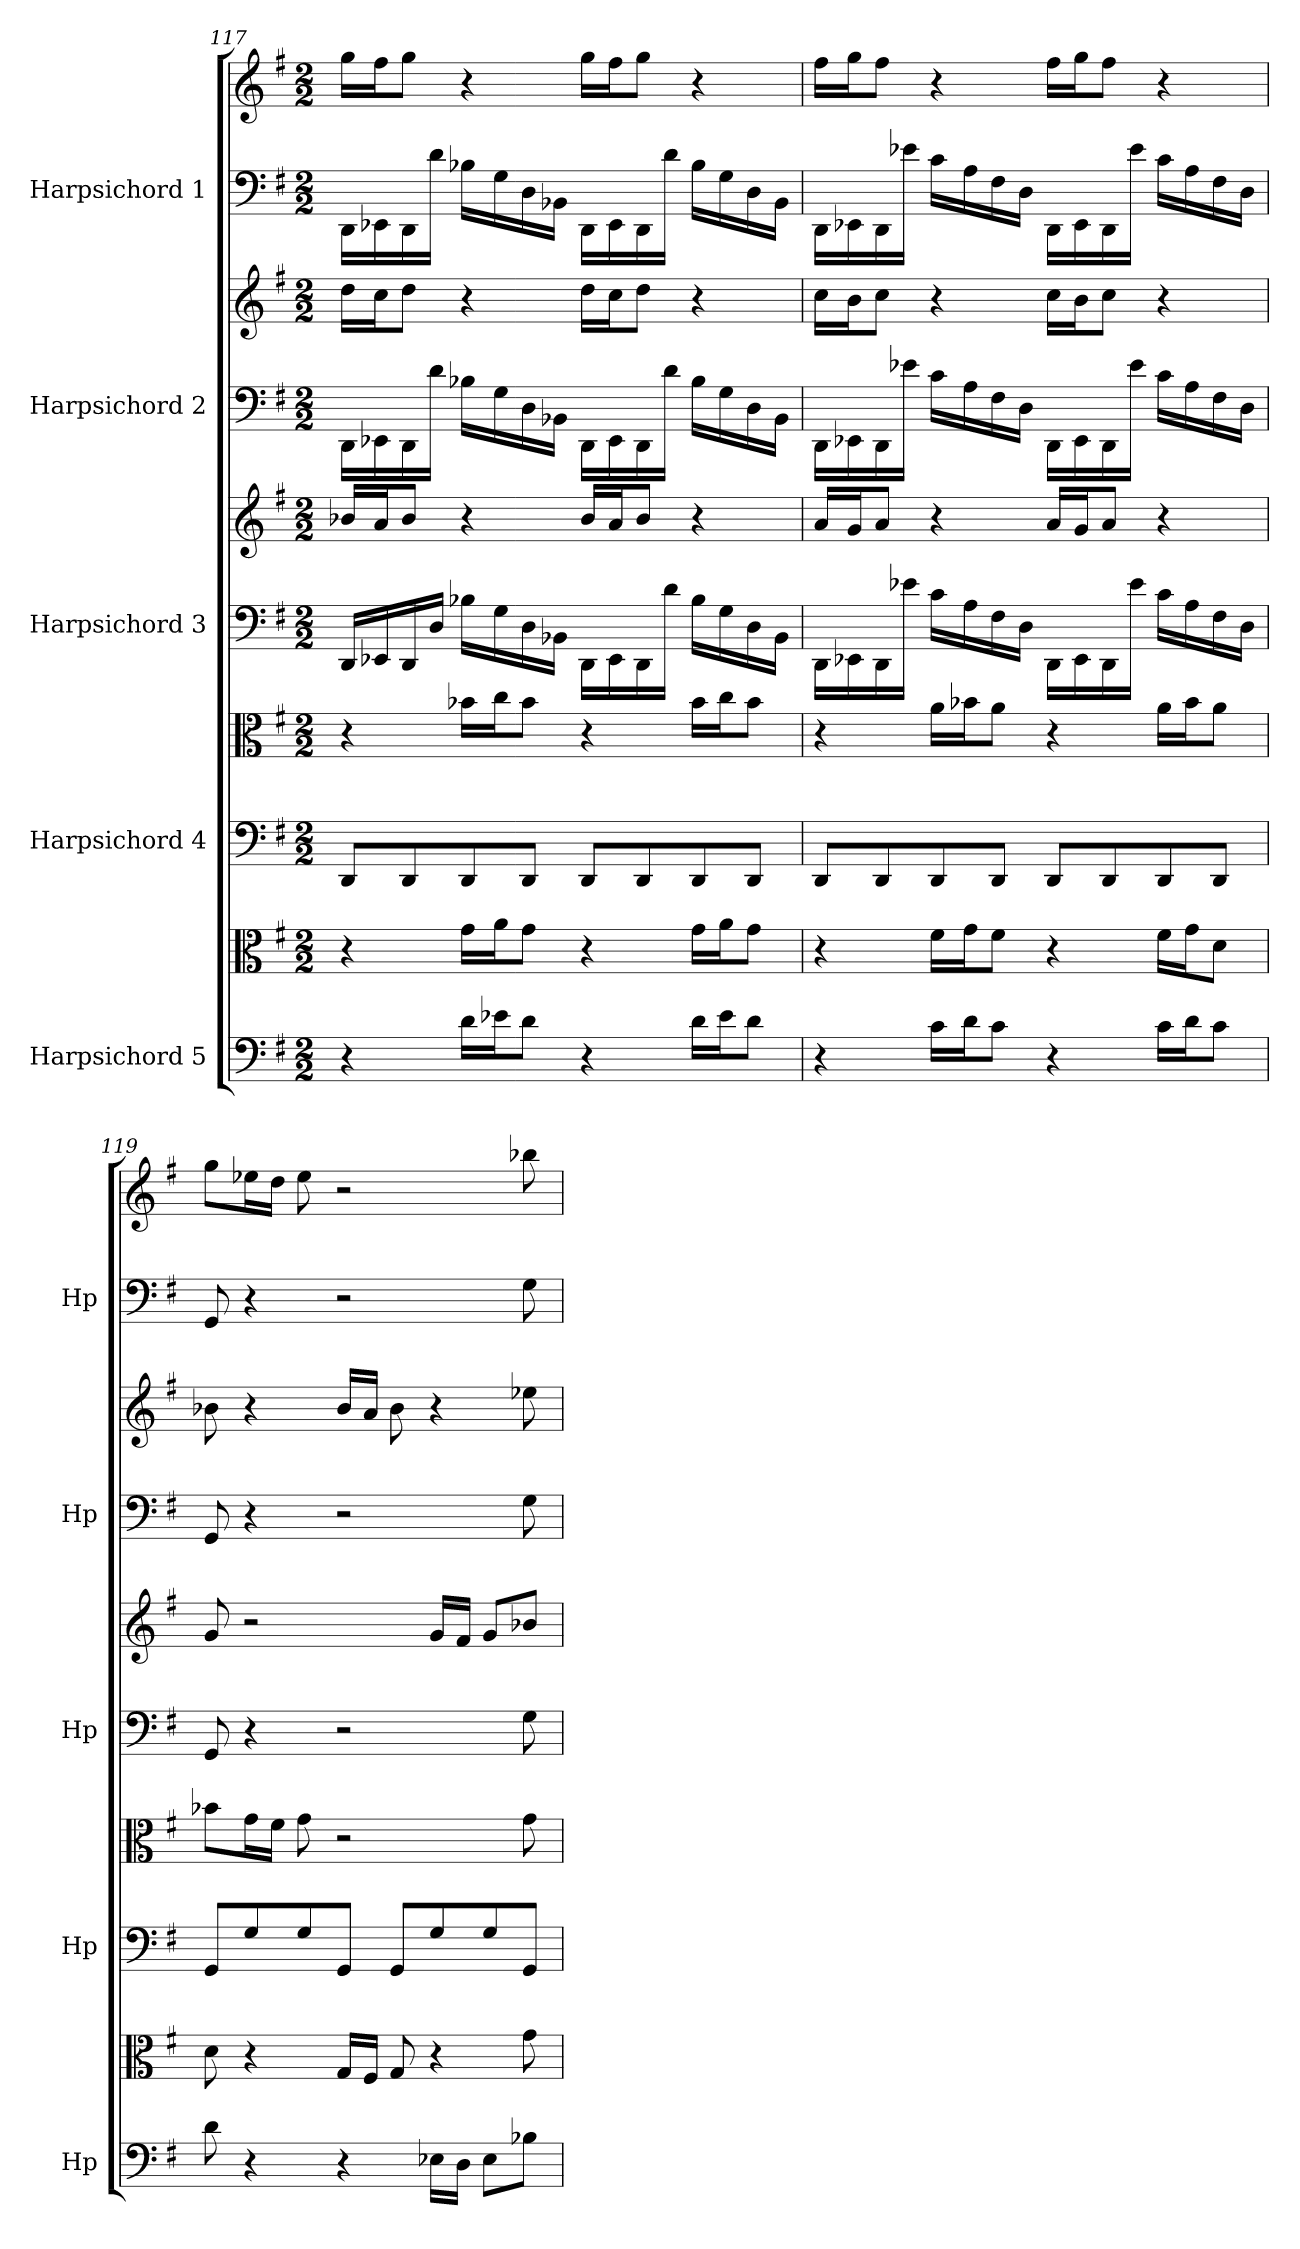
**kern	**kern	**kern	**kern	**kern	**kern	**kern	**kern	**kern	**kern
*part5	*part5	*part4	*part4	*part3	*part3	*part2	*part2	*part1	*part1
*staff10	*staff9	*staff8	*staff7	*staff6	*staff5	*staff4	*staff3	*staff2	*staff1
*I"Harpsichord 5	*	*I"Harpsichord 4	*	*I"Harpsichord 3	*	*I"Harpsichord 2	*	*I"Harpsichord 1	*
*I'Hp	*	*I'Hp	*	*I'Hp	*	*I'Hp	*	*I'Hp	*
!!LO:PB:g=z
*clefF4	*clefC3	*clefF4	*clefC3	*clefF4	*clefG2	*clefF4	*clefG2	*clefF4	*clefG2
*k[f#]	*k[f#]	*k[f#]	*k[f#]	*k[f#]	*k[f#]	*k[f#]	*k[f#]	*k[f#]	*k[f#]
*M2/2	*M2/2	*M2/2	*M2/2	*M2/2	*M2/2	*M2/2	*M2/2	*M2/2	*M2/2
=117	=117	=117	=117	=117	=117	=117	=117	=117	=117
4r	4r	8DD/L	4r	16DD/LL	16b-X/LL	16DD\LL	16dd\LL	16DD\LL	16gg\LL
.	.	.	.	16EE-X/	16a/J	16EE-X\	16cc\J	16EE-X\	16ff#\J
.	.	8DD/	.	16DD/	8b-/J	16DD\	8dd\J	16DD\	8gg\J
.	.	.	.	16D/JJ	.	16d\JJ	.	16d\JJ	.
16d\LL	16g\LL	8DD/	16b-X\LL	16B-X\LL	4r	16B-X\LL	4r	16B-X\LL	4r
16e-X\J	16a\J	.	16cc\J	16G\	.	16G\	.	16G\	.
8d\J	8g\J	8DD/J	8b-\J	16D\	.	16D\	.	16D\	.
.	.	.	.	16BB-X\JJ	.	16BB-X\JJ	.	16BB-X\JJ	.
4r	4r	8DD/L	4r	16DD\LL	16b-/LL	16DD\LL	16dd\LL	16DD\LL	16gg\LL
.	.	.	.	16EE-\	16a/J	16EE-\	16cc\J	16EE-\	16ff#\J
.	.	8DD/	.	16DD\	8b-/J	16DD\	8dd\J	16DD\	8gg\J
.	.	.	.	16d\JJ	.	16d\JJ	.	16d\JJ	.
16d\LL	16g\LL	8DD/	16b-\LL	16B-\LL	4r	16B-\LL	4r	16B-\LL	4r
16e-\J	16a\J	.	16cc\J	16G\	.	16G\	.	16G\	.
8d\J	8g\J	8DD/J	8b-\J	16D\	.	16D\	.	16D\	.
.	.	.	.	16BB-\JJ	.	16BB-\JJ	.	16BB-\JJ	.
=118	=118	=118	=118	=118	=118	=118	=118	=118	=118
4r	4r	8DD/L	4r	16DD\LL	16a/LL	16DD\LL	16cc\LL	16DD\LL	16ff#\LL
.	.	.	.	16EE-X\	16g/J	16EE-X\	16b\J	16EE-X\	16gg\J
.	.	8DD/	.	16DD\	8a/J	16DD\	8cc\J	16DD\	8ff#\J
.	.	.	.	16e-X\JJ	.	16e-X\JJ	.	16e-X\JJ	.
16c\LL	16f#\LL	8DD/	16a\LL	16c\LL	4r	16c\LL	4r	16c\LL	4r
16d\J	16g\J	.	16b-X\J	16A\	.	16A\	.	16A\	.
8c\J	8f#\J	8DD/J	8a\J	16F#\	.	16F#\	.	16F#\	.
.	.	.	.	16D\JJ	.	16D\JJ	.	16D\JJ	.
4r	4r	8DD/L	4r	16DD\LL	16a/LL	16DD\LL	16cc\LL	16DD\LL	16ff#\LL
.	.	.	.	16EE-\	16g/J	16EE-\	16b\J	16EE-\	16gg\J
.	.	8DD/	.	16DD\	8a/J	16DD\	8cc\J	16DD\	8ff#\J
.	.	.	.	16e-\JJ	.	16e-\JJ	.	16e-\JJ	.
16c\LL	16f#\LL	8DD/	16a\LL	16c\LL	4r	16c\LL	4r	16c\LL	4r
16d\J	16g\J	.	16b-\J	16A\	.	16A\	.	16A\	.
8c\J	8d\J	8DD/J	8a\J	16F#\	.	16F#\	.	16F#\	.
.	.	.	.	16D\JJ	.	16D\JJ	.	16D\JJ	.
!!LO:PB:g=z
=119	=119	=119	=119	=119	=119	=119	=119	=119	=119
8d\	8d\	8GG/L	8b-X\L	8GG/	8g/	8GG/	8b-X\	8GG/	8gg\L
4r	4r	8G/	16g\L	4r	2r	4r	4r	4r	16ee-X\L
.	.	.	16f#\JJ	.	.	.	.	.	16dd\JJ
.	.	8G/	8g\	.	.	.	.	.	8ee-\
4r	16G/LL	8GG/J	2r	2r	.	2r	16b-/LL	2r	2r
.	16F#/JJ	.	.	.	.	.	16a/JJ	.	.
.	8G/	8GG/L	.	.	.	.	8b-\	.	.
16E-X\LL	4r	8G/	.	.	16g/LL	.	4r	.	.
16D\JJ	.	.	.	.	16f#/JJ	.	.	.	.
8E-\L	.	8G/	.	.	8g/L	.	.	.	.
8B-X\J	8g\	8GG/J	8g\	8G\	8b-X/J	8G\	8ee-X\	8G\	8bb-X\
=	=	=	=	=	=	=	=	=	=
*-	*-	*-	*-	*-	*-	*-	*-	*-	*-
